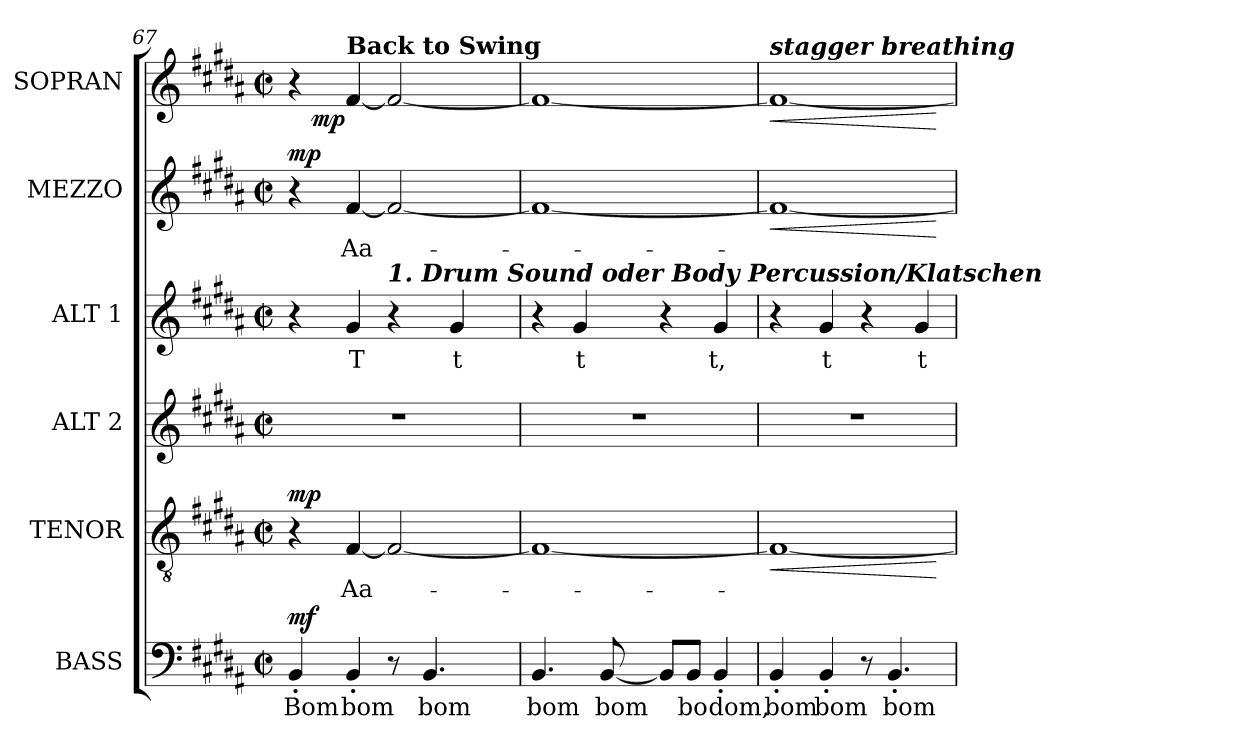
**kern	**text	**dynam	**kern	**text	**dynam	**kern	**kern	**text	**kern	**text	**dynam	**kern	**dynam
*part6	*part6	*part6	*part5	*part5	*part5	*part4	*part3	*part3	*part2	*part2	*part2	*part1	*part1
*staff6	*staff6	*staff6	*staff5	*staff5	*staff5	*staff4	*staff3	*staff3	*staff2	*staff2	*staff2	*staff1	*staff1
*I"BASS	*	*	*I"TENOR	*	*	*I"ALT 2	*I"ALT 1	*	*I"MEZZO	*	*	*I"SOPRAN	*
*I'B	*	*	*I'T	*	*	*I'A2	*I'A1	*	*	*	*	*I'S	*
!!LO:PB:g=z
*clefF4	*	*	*clefGv2	*	*	*clefG2	*clefG2	*	*clefG2	*	*	*clefG2	*
*	*	*	*ITrd7c12	*	*	*	*	*	*	*	*	*	*
*k[f#c#g#d#a#]	*	*	*k[f#c#g#d#a#]	*	*	*k[f#c#g#d#a#]	*k[f#c#g#d#a#]	*	*k[f#c#g#d#a#]	*	*	*k[f#c#g#d#a#]	*
*B:	*	*	*B:	*	*	*B:	*B:	*	*B:	*	*	*B:	*
*M2/2	*	*	*M2/2	*	*	*M2/2	*M2/2	*	*M2/2	*	*	*M2/2	*
*met(c|)	*	*	*met(c|)	*	*	*met(c|)	*met(c|)	*	*met(c|)	*	*	*met(c|)	*
*MM192	*	*	*MM192	*	*	*MM192	*MM192	*	*MM192	*	*	*MM192	*
=67	=67	=67	=67	=67	=67	=67	=67	=67	=67	=67	=67	=67	=67
!	!	!	!	!	!	!	!	!	!	!	!	!LO:TX:a:B:cj:t=E   Inter	!
!	!LO:LY:b:color=#000000	!	!	!	!	!	!	!	!	!	!	!	!
*	*	*	*	*	*	*	*	*	*	*	*	*^	*
4BB'i/	Bom	mf	4r	.	mp	1r	4r	.	4r	.	mp	4r	16ryy	.
.	.	.	.	.	.	.	.	.	.	.	.	.	128ryy	.
.	.	.	.	.	.	.	.	.	.	.	.	.	1024ryy	.
.	.	.	.	.	.	.	.	.	.	.	.	.	2ryy	mp
!	!LO:LY:b:color=#000000	!	!	!	!	!	!	!	!	!	!	!	!	!
!	!	!	!	!LO:LY:b:color=#000000	!	!	!	!	!	!	!	!	!	!
!	!	!	!	!	!	!	!	!LO:LY:b:color=#000000	!	!	!	!	!	!
!	!	!	!	!	!	!	!	!	!	!	!	!LO:TX:a:B:t=Back to Swing	!	!
!	!	!	!	!	!	!	!	!	!	!LO:LY:b:color=#000000	!	!	!	!
4BB'i/	bom	.	[<4FF#i/	Aa-	.	.	4g#i/	T	[<4f#i/	Aa-	.	[<4f#i/	.	.
!	!	!	!	!	!	!	!LO:TX:a:Bi:t=1. Drum Sound oder Body Percussion/Klatschen	!	!	!	!	!	!	!
8r	.	.	2FF#i/_<	.	.	.	4r	.	2f#i/_<	.	.	2f#i/_<	.	.
.	.	.	.	.	.	.	.	.	.	.	.	.	4ryy	.
!	!LO:LY:b:color=#000000	!	!	!	!	!	!	!	!	!	!	!	!	!
4.BBi/	bom	.	.	.	.	.	.	.	.	.	.	.	.	.
!	!	!	!	!	!	!	!	!LO:LY:b:color=#000000	!	!	!	!	!	!
.	.	.	.	.	.	.	4g#i/	t	.	.	.	.	.	.
.	.	.	.	.	.	.	.	.	.	.	.	.	8ryy	.
.	.	.	.	.	.	.	.	.	.	.	.	.	32ryy	.
.	.	.	.	.	.	.	.	.	.	.	.	.	64ryy	.
.	.	.	.	.	.	.	.	.	.	.	.	.	256..ryy	.
*	*	*	*	*	*	*	*	*	*	*	*	*v	*v	*
=68	=68	=68	=68	=68	=68	=68	=68	=68	=68	=68	=68	=68	=68
*	*	*	*	*	*	*	*	*	*	*	*	*^	*
!	!LO:LY:b:color=#000000	!	!	!	!	!	!	!	!	!	!	!	!	!
*	*	*	*	*	*	*	*	*	*	*	*	*v	*v	*
4.BBi/	bom	.	1FF#i_<	.	.	1r	4r	.	1f#i_<	.	.	1f#i_<	.
!	!	!	!	!	!	!	!	!LO:LY:b:color=#000000	!	!	!	!	!
.	.	.	.	.	.	.	4g#i/	t	.	.	.	.	.
!	!LO:LY:b:color=#000000	!	!	!	!	!	!	!	!	!	!	!	!
[<8BBi/	bom	.	.	.	.	.	.	.	.	.	.	.	.
8BBi/L]	.	.	.	.	.	.	4r	.	.	.	.	.	.
!	!LO:LY:b:color=#000000	!	!	!	!	!	!	!	!	!	!	!	!
8BBi/J	bo	.	.	.	.	.	.	.	.	.	.	.	.
!	!LO:LY:b:color=#000000	!	!	!	!	!	!	!	!	!	!	!	!
!	!	!	!	!	!	!	!	!LO:LY:b:color=#000000	!	!	!	!	!
4BB'i/	dom,	.	.	.	.	.	4g#i/	t,	.	.	.	.	.
=69	=69	=69	=69	=69	=69	=69	=69	=69	=69	=69	=69	=69	=69
!	!	!	!	!	!	!	!	!	!	!	!	!LO:TX:a:Bi:t=stagger breathing	!
!	!LO:LY:b:color=#000000	!	!	!	!LO:HP:b	!	!	!	!	!	!LO:HP:b	!	!LO:HP:b
4BB'i/	bom	.	1FF#i_<	.	<	1r	4r	.	1f#i_<	.	<	1f#i_<	<
!	!LO:LY:b:color=#000000	!	!	!	!	!	!	!	!	!	!	!	!
!	!	!	!	!	!	!	!	!LO:LY:b:color=#000000	!	!	!	!	!
4BB'i/	bom	.	.	.	.	.	4g#i/	t	.	.	.	.	.
8r	.	.	.	.	.	.	4r	.	.	.	.	.	.
!	!LO:LY:b:color=#000000	!	!	!	!	!	!	!	!	!	!	!	!
4.BB'i/	bom	.	.	.	.	.	.	.	.	.	.	.	.
!	!	!	!	!	!	!	!	!LO:LY:b:color=#000000	!	!	!	!	!
.	.	.	.	.	.	.	4g#i/	t	.	.	.	.	.
.	.	.	.	.	[	.	.	.	.	.	[	.	[
=	=	=	=	=	=	=	=	=	=	=	=	=	=
*-	*-	*-	*-	*-	*-	*-	*-	*-	*-	*-	*-	*-	*-
